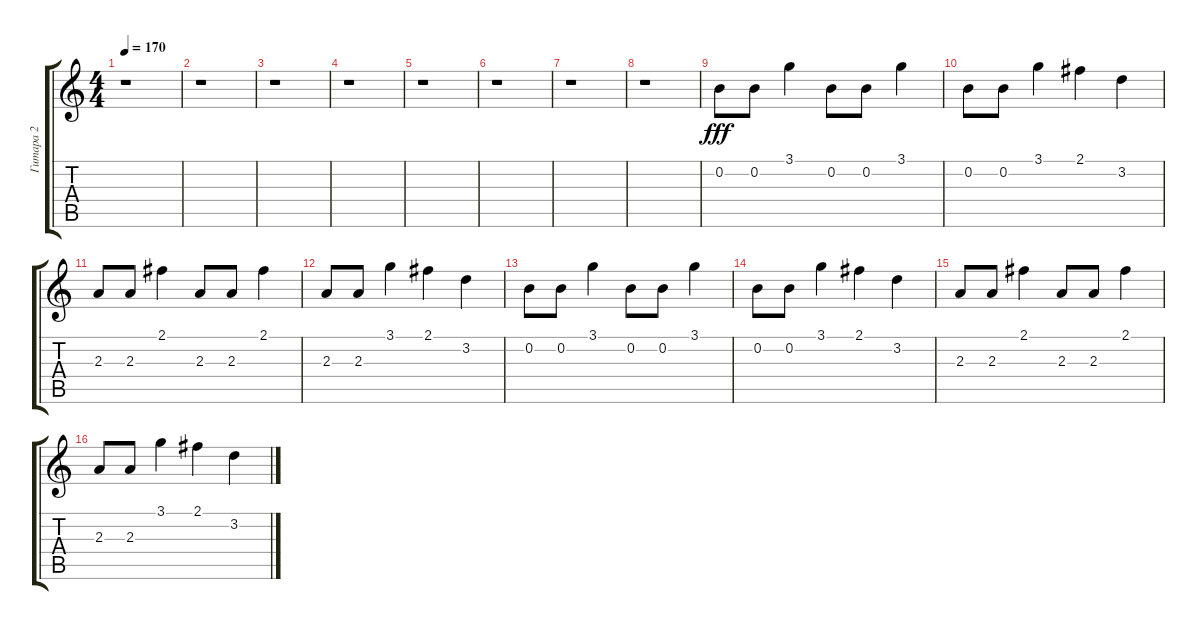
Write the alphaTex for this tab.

\track ("Гитара 2" "Гитара 2") {instrument overdrivenguitar}
\staff {score tabs}
\tuning (E4 B3 G3 D3 A2 E2) {hide}
\ts (4 4)
\tempo 170
\clef g2
\ks c
r.1{dy fff} |
r.1 |
r.1 |
r.1 |
r.1 |
r.1 |
r.1 |
r.1 |
0.2.8 0.2.8 3.1.4 0.2.8 0.2.8 3.1.4 |
0.2.8 0.2.8 3.1.4 2.1.4 3.2.4 |
2.3.8 2.3.8 2.1.4 2.3.8 2.3.8 2.1.4 |
2.3.8 2.3.8 3.1.4 2.1.4 3.2.4 |
0.2.8 0.2.8 3.1.4 0.2.8 0.2.8 3.1.4 |
0.2.8 0.2.8 3.1.4 2.1.4 3.2.4 |
2.3.8 2.3.8 2.1.4 2.3.8 2.3.8 2.1.4 |
2.3.8 2.3.8 3.1.4 2.1.4 3.2.4
